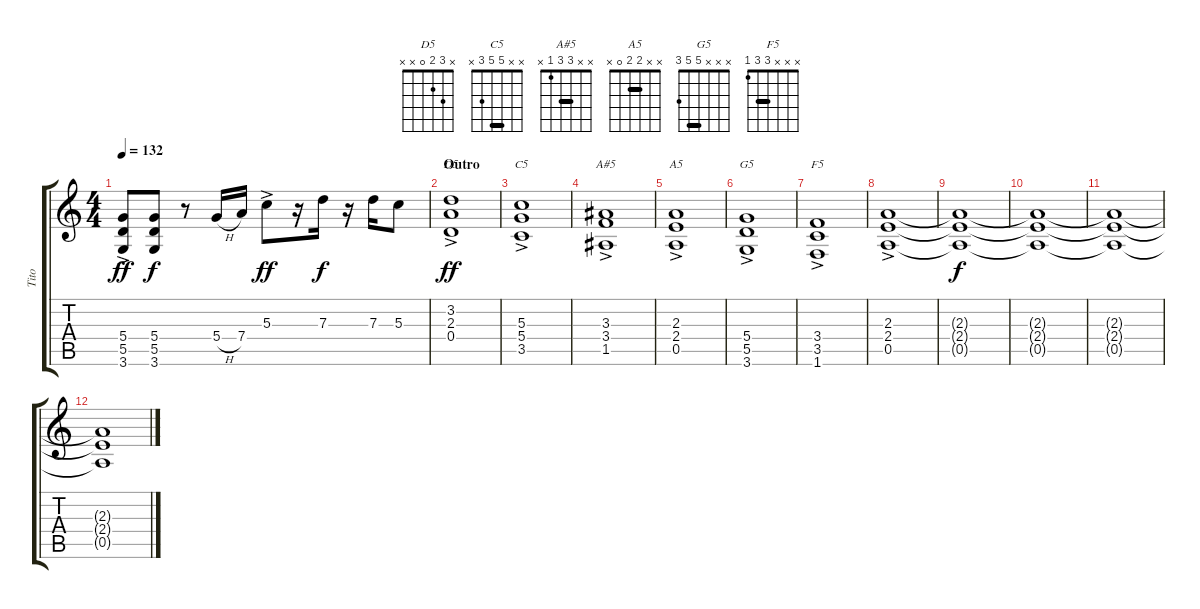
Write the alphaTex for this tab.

\track ("Tito" "Tito") {instrument overdrivenguitar}
\staff {score tabs}
\tuning (E4 B3 G3 D3 A2 E2) {hide}
\chord ("D5" x 3 2 0 x x)
\chord ("C5" x x 5 5 3 x) {barre 5}
\chord ("A#5" x x 3 3 1 x) {barre 3}
\chord ("A5" x x 2 2 0 x) {barre 2}
\chord ("G5" x x x 5 5 3) {barre 5}
\chord ("F5" x x x 3 3 1) {barre 3}
\ts (4 4)
\tempo 132
\clef g2
\ks c
(5.4{ac} 5.5 3.6).8{dy ff} (5.4 5.5 3.6).8{dy f} r.8 5.4{h}.16 7.4.16 5.3{ac}.8{dy ff} r.16 7.3.16{dy f} r.16 7.3.16 5.3.8 |
\section ("" "Outro")
(3.2 2.3 0.4{ac}).1{ch "D5" dy ff volume 14 balance 5 instrument overdrivenguitar} |
(5.3 5.4{ac} 3.5).1{ch "C5"} |
(3.3 3.4{ac} 1.5).1{ch "A#5"} |
(2.3 2.4{ac} 0.5).1{ch "A5"} |
(5.4{ac} 5.5 3.6).1{ch "G5"} |
(3.4{ac} 3.5 1.6).1{ch "F5"} |
(2.3 2.4{ac} 0.5).1{volume 2} |
(2.3{t} 2.4{t} 0.5{t}).1{dy f} |
(2.3{t} 2.4{t} 0.5{t}).1 |
(2.3{t} 2.4{t} 0.5{t}).1 |
(2.3{t} 2.4{t} 0.5{t}).1
